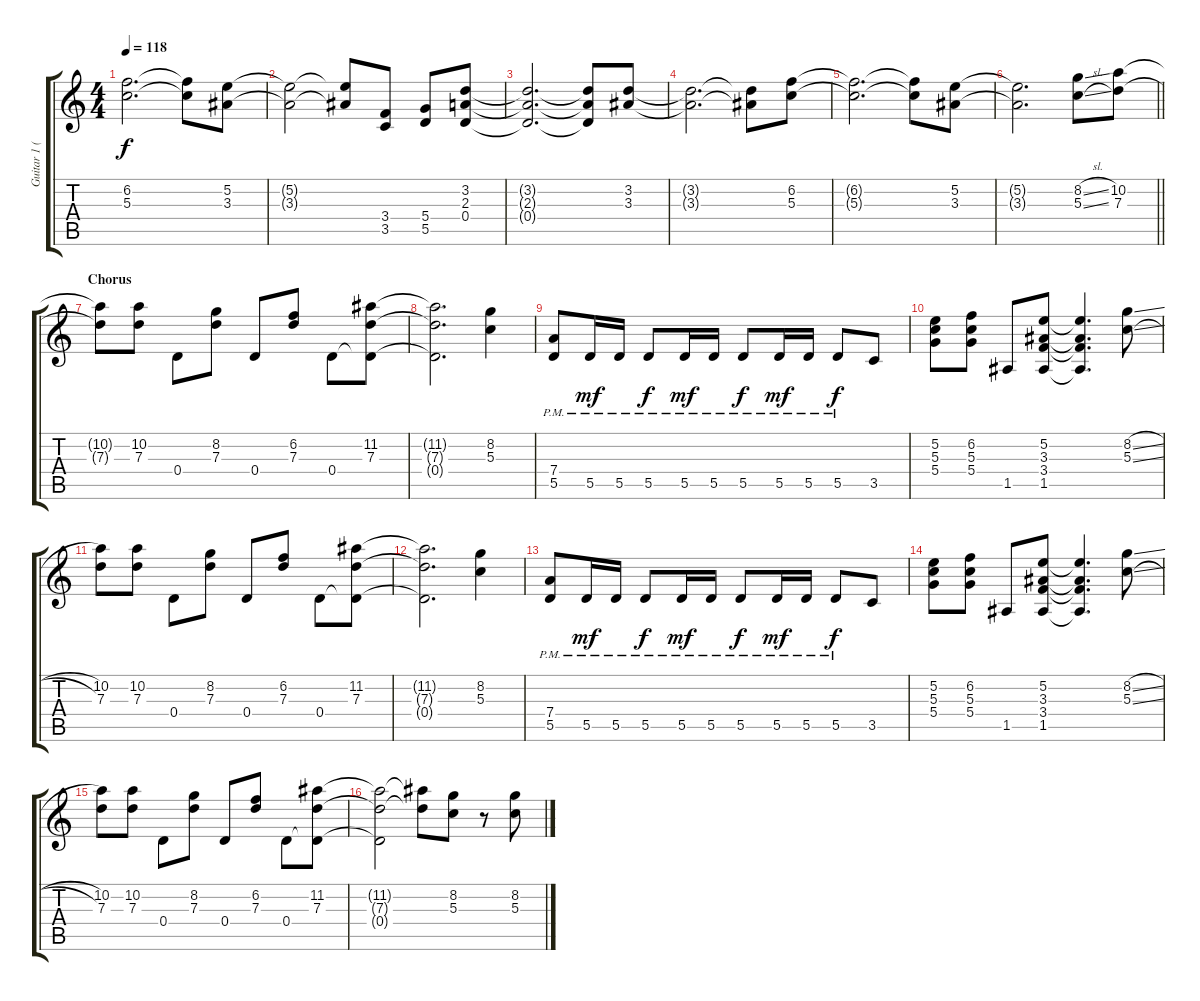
\track ("Guitar 1 (C. Degarmo)" "Guitar 1 (") {instrument distortionguitar}
\staff {score tabs}
\tuning (E4 B3 G3 D3 A2 E2) {hide}
\ts (4 4)
\tempo 118
\clef g2
\ks c
(6.2{t} 5.3{t}).2{d dy f} (6.2{t} 5.3{t}).8 (5.2 3.3).8 |
(5.2{t} 3.3{t}).2 (5.2{t} 3.3{t}).8 (3.4 3.5).8 (5.4 5.5).8 (3.2 2.3 0.4).8 |
(3.2{t} 2.3{t} 0.4{t}).2{d} (3.2{t} 2.3{t} 0.4{t}).8 (3.2 3.3).8 |
(3.2{t} 3.3{t}).2{d} (3.2{t} 3.3{t}).8 (6.2 5.3).8 |
(6.2{t} 5.3{t}).2{d} (6.2{t} 5.3{t}).8 (5.2 3.3).8 |
\barLineRight lightlight
(5.2{t} 3.3{t}).2{d} (8.2{sl} 5.3{sl}).8 (10.2 7.3).8 |
\section ("" "Chorus")
(10.2{t} 7.3{t}).8 (10.2 7.3).8 0.4.8 (8.2 7.3).8 0.4.8 (6.2 7.3).8 0.4.8 (11.2 7.3 0.4{t}).8 |
(11.2{t} 7.3{t} 0.4{t}).2{d} (8.2 5.3).4 |
(7.4{pm} 5.5{pm}).8 5.5{pm}.16{dy mf} 5.5{pm}.16 5.5{pm}.8{dy f} 5.5{pm}.16{dy mf} 5.5{pm}.16 5.5{pm}.8{dy f} 5.5{pm}.16{dy mf} 5.5{pm}.16 5.5{pm}.8{dy f} 3.5.8 |
(5.2 5.3 5.4).8 (6.2 5.3 5.4).8 1.5.8 (5.2 3.3 3.4 1.5).8 (5.2{t} 3.3{t} 3.4{t} 1.5{t}).4{d} (8.2{sl} 5.3{sl}).8 |
(10.2 7.3).8 (10.2 7.3).8 0.4.8 (8.2 7.3).8 0.4.8 (6.2 7.3).8 0.4.8 (11.2 7.3 0.4{t}).8 |
(11.2{t} 7.3{t} 0.4{t}).2{d} (8.2 5.3).4 |
(7.4{pm} 5.5{pm}).8 5.5{pm}.16{dy mf} 5.5{pm}.16 5.5{pm}.8{dy f} 5.5{pm}.16{dy mf} 5.5{pm}.16 5.5{pm}.8{dy f} 5.5{pm}.16{dy mf} 5.5{pm}.16 5.5{pm}.8{dy f} 3.5.8 |
(5.2 5.3 5.4).8 (6.2 5.3 5.4).8 1.5.8 (5.2 3.3 3.4 1.5).8 (5.2{t} 3.3{t} 3.4{t} 1.5{t}).4{d} (8.2{sl} 5.3{sl}).8 |
(10.2 7.3).8 (10.2 7.3).8 0.4.8 (8.2 7.3).8 0.4.8 (6.2 7.3).8 0.4.8 (11.2 7.3 0.4{t}).8 |
(11.2{t} 7.3{t} 0.4{t}).2 (11.2{t} 7.3{t}).8 (8.2 5.3).8 r.8 (8.2{sl} 5.3{sl}).8
